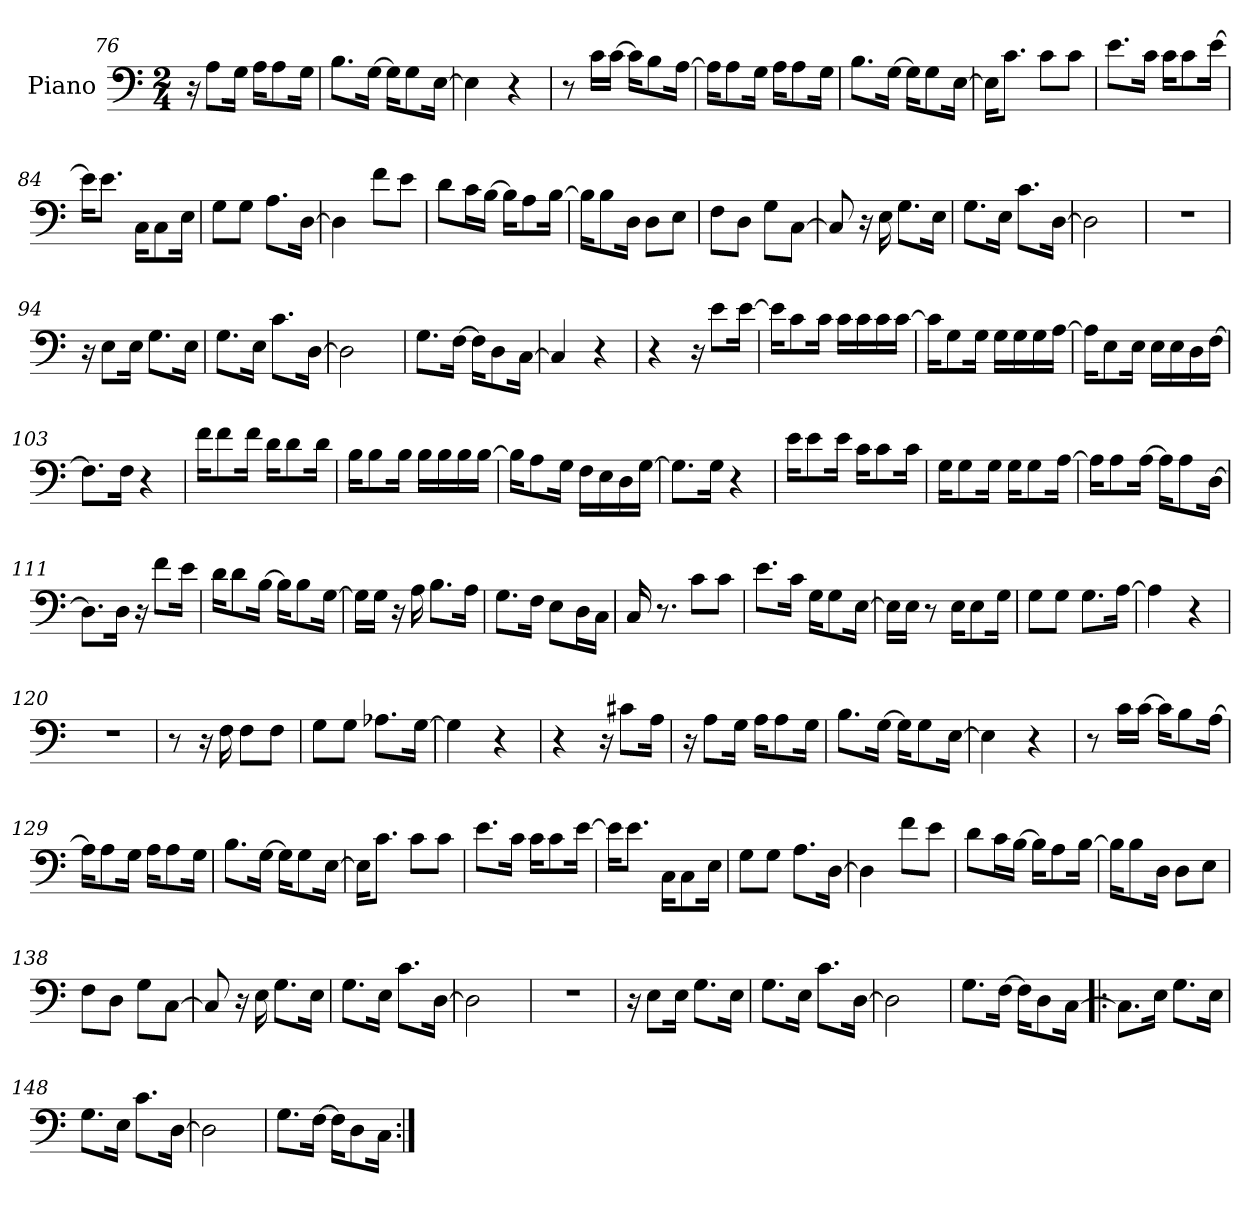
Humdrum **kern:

**kern
*part1
*staff1
*I"Piano
*I'Pno.
!!LO:PB:g=z
*clefF4
*k[]
*M2/4
=76
16r
8A\L
16G\Jk
16A\KL
8A\
16G\Jk
=77
8.B\L
[16G\Jk
16G\KL]
8G\
[16E\Jk
=78
4E\]
4r
=79
8r
16c\LL
[16c\JJ
16c\KL]
8B\
[16A\Jk
=80
16A\KL]
8A\
16G\Jk
16A\KL
8A\
16G\Jk
=81
8.B\L
[16G\Jk
16G\KL]
8G\
[16E\Jk
=82
16E\KL]
8.c\J
8c\L
8c\J
!!LO:LB:g=z
=83
8.e\L
16c\Jk
16c\KL
8c\
[16e\Jk
=84
16e\KL]
8.e\J
16C\KL
8C\
16E\Jk
=85
8G\L
8G\J
8.A\L
[16D\Jk
=86
4D\]
8f\L
8e\J
=87
8d\L
16c\L
[16B\JJ
16B\KL]
8A\
[16B\Jk
=88
16B\KL]
8B\
16D\Jk
8D\L
8E\J
=89
8F\L
8D\J
8G\L
[8C\J
!!LO:LB:g=z
=90
8C/]
16r
16E\
8.G\L
16E\Jk
=91
8.G\L
16E\Jk
8.c\L
[16D\Jk
=92
2D\]
=93
2r
=94
16r
8E\L
16E\Jk
8.G\L
16E\Jk
=95
8.G\L
16E\Jk
8.c\L
[16D\Jk
=96
2D\]
=97
8.G\L
[16F\Jk
16F\KL]
8D\
[16C\Jk
=98
4C/]
4r
=99
4r
16r
8e\L
[16e\Jk
!!LO:LB:g=z
=100
16e\KL]
8c\
16c\Jk
16c\LL
16c\
16c\
[16c\JJ
=101
16c\KL]
8G\
16G\Jk
16G\LL
16G\
16G\
[16A\JJ
=102
16A\KL]
8E\
16E\Jk
16E\LL
16E\
16D\
[16F\JJ
=103
8.F\L]
16F\Jk
4r
=104
16f\KL
8f\
16f\Jk
16d\KL
8d\
16d\Jk
=105
16B\KL
8B\
16B\Jk
16B\LL
16B\
16B\
[16B\JJ
!!LO:LB:g=z
=106
16B\KL]
8A\
16G\Jk
16F\LL
16E\
16D\
[16G\JJ
=107
8.G\L]
16G\Jk
4r
=108
16e\KL
8e\
16e\Jk
16c\KL
8c\
16c\Jk
=109
16G\KL
8G\
16G\Jk
16G\KL
8G\
[16A\Jk
=110
16A\KL]
8A\
[16A\Jk
16A\KL]
8A\
[16D\Jk
=111
8.D\L]
16D\Jk
16r
8f\L
16e\Jk
!!LO:LB:g=z
=112
16d\KL
8d\
[16B\Jk
16B\KL]
8B\
[16G\Jk
=113
16G\LL]
16G\JJ
16r
16A\
8.B\L
16A\Jk
=114
8.G\L
16F\Jk
8E\L
16D\L
16C\JJ
=115
16C/
8.r
8c\L
8c\J
=116
8.e\L
16c\Jk
16G\KL
8G\
[16E\Jk
=117
16E\LL]
16E\JJ
8r
16E\KL
8E\
16G\Jk
=118
8G\L
8G\J
8.G\L
[16A\Jk
!!LO:LB:g=z
=119
4A\]
4r
=120
2r
=121
8r
16r
16F\
8F\L
8F\J
=122
8G\L
8G\J
8.A-X\L
[16G\Jk
=123
4G\]
4r
=124
4r
16r
8c#X\L
16A\Jk
=125
16r
8A\L
16G\Jk
16A\KL
8A\
16G\Jk
=126
8.B\L
[16G\Jk
16G\KL]
8G\
[16E\Jk
=127
4E\]
4r
!!LO:LB:g=z
=128
8r
16c\LL
[16c\JJ
16c\KL]
8B\
[16A\Jk
=129
16A\KL]
8A\
16G\Jk
16A\KL
8A\
16G\Jk
=130
8.B\L
[16G\Jk
16G\KL]
8G\
[16E\Jk
=131
16E\KL]
8.c\J
8c\L
8c\J
=132
8.e\L
16c\Jk
16c\KL
8c\
[16e\Jk
=133
16e\KL]
8.e\J
16C\KL
8C\
16E\Jk
=134
8G\L
8G\J
8.A\L
[16D\Jk
!!LO:LB:g=z
=135
4D\]
8f\L
8e\J
=136
8d\L
16c\L
[16B\JJ
16B\KL]
8A\
[16B\Jk
=137
16B\KL]
8B\
16D\Jk
8D\L
8E\J
=138
8F\L
8D\J
8G\L
[8C\J
=139
8C/]
16r
16E\
8.G\L
16E\Jk
=140
8.G\L
16E\Jk
8.c\L
[16D\Jk
=141
2D\]
=142
2r
=143
16r
8E\L
16E\Jk
8.G\L
16E\Jk
!!LO:LB:g=z
=144
8.G\L
16E\Jk
8.c\L
[16D\Jk
=145
2D\]
=146
8.G\L
[16F\Jk
16F\KL]
8D\
[16C\Jk
=147!|:
8.C\L]
16E\Jk
8.G\L
16E\Jk
=148
8.G\L
16E\Jk
8.c\L
[16D\Jk
=149
2D\]
=150
8.G\L
[16F\Jk
16F\KL]
8D\
16C\Jk
=:|!
*-
